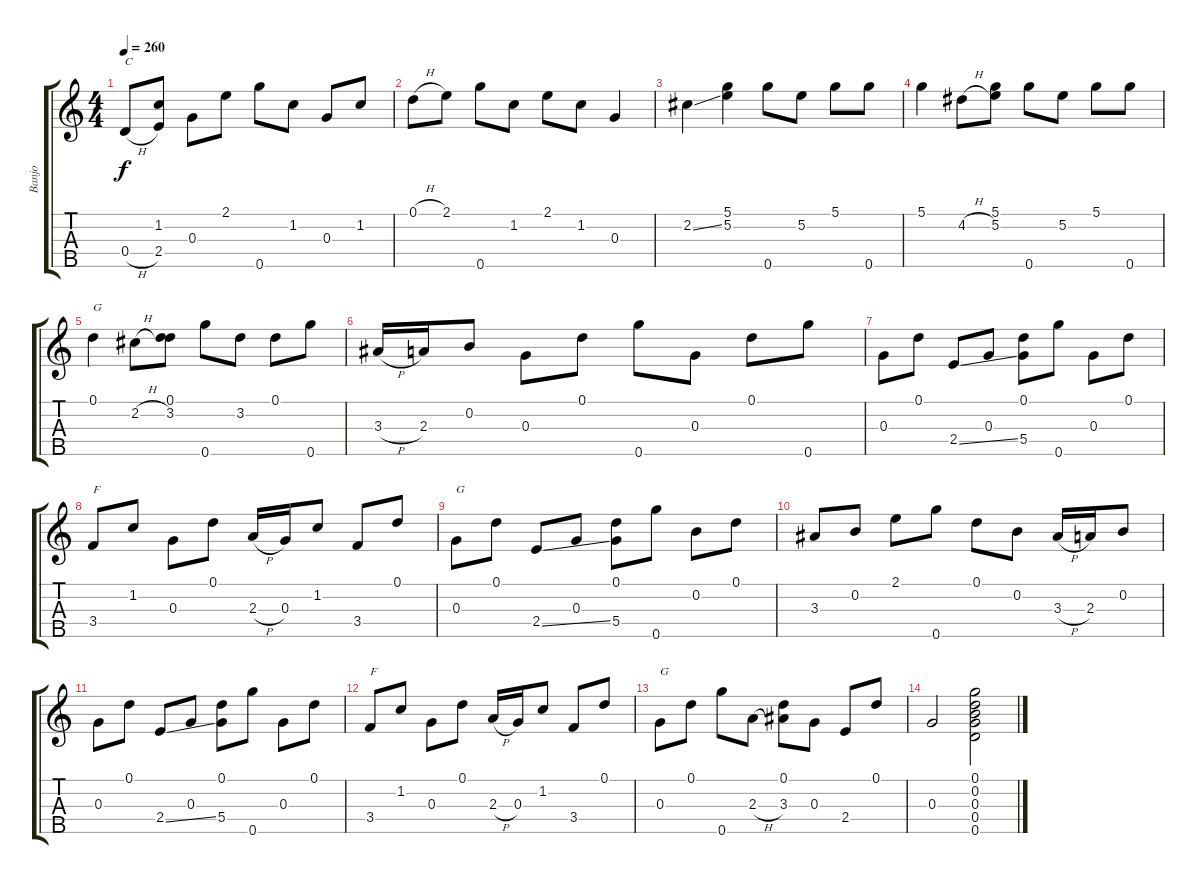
\track ("Banjo" "Banjo") {instrument banjo}
\staff {score tabs}
\tuning (D4 B3 G3 D3 G4) {hide}
\displaytranspose 12
\ts (4 4)
\tempo 260
\clef g2
\ks c
0.4{h}.8{txt "C" dy f} (1.2 2.4).8 0.3.8 2.1.8 0.5.8 1.2.8 0.3.8 1.2.8 |
0.1{h}.8 2.1.8 0.5.8 1.2.8 2.1.8 1.2.8 0.3.4 |
2.2{ss}.4 (5.1 5.2).4 0.5.8 5.2.8 5.1.8 0.5.8 |
5.1.4 4.2{h}.8 (5.1 5.2).8 0.5.8 5.2.8 5.1.8 0.5.8 |
0.1.4{txt "G"} 2.2{h}.8 (0.1 3.2).8 0.5.8 3.2.8 0.1.8 0.5.8 |
3.3{h}.16 2.3.16 0.2.8 0.3.8 0.1.8 0.5.8 0.3.8 0.1.8 0.5.8 |
0.3.8 0.1.8 2.4{ss}.8 0.3.8 (0.1 5.4).8 0.5.8 0.3.8 0.1.8 |
3.4.8{txt "F"} 1.2.8 0.3.8 0.1.8 2.3{h}.16 0.3.16 1.2.8 3.4.8 0.1.8 |
0.3.8{txt "G"} 0.1.8 2.4{ss}.8 0.3.8 (0.1 5.4).8 0.5.8 0.2.8 0.1.8 |
3.3.8 0.2.8 2.1.8 0.5.8 0.1.8 0.2.8 3.3{h}.16 2.3.16 0.2.8 |
0.3.8 0.1.8 2.4{ss}.8 0.3.8 (0.1 5.4).8 0.5.8 0.3.8 0.1.8 |
3.4.8{txt "F"} 1.2.8 0.3.8 0.1.8 2.3{h}.16 0.3.16 1.2.8 3.4.8 0.1.8 |
0.3.8{txt "G"} 0.1.8 0.5.8 2.3{h}.8 (0.1 3.3).8 0.3.8 2.4.8 0.1.8 |
0.3.2 (0.1 0.2 0.3 0.4 0.5).2
